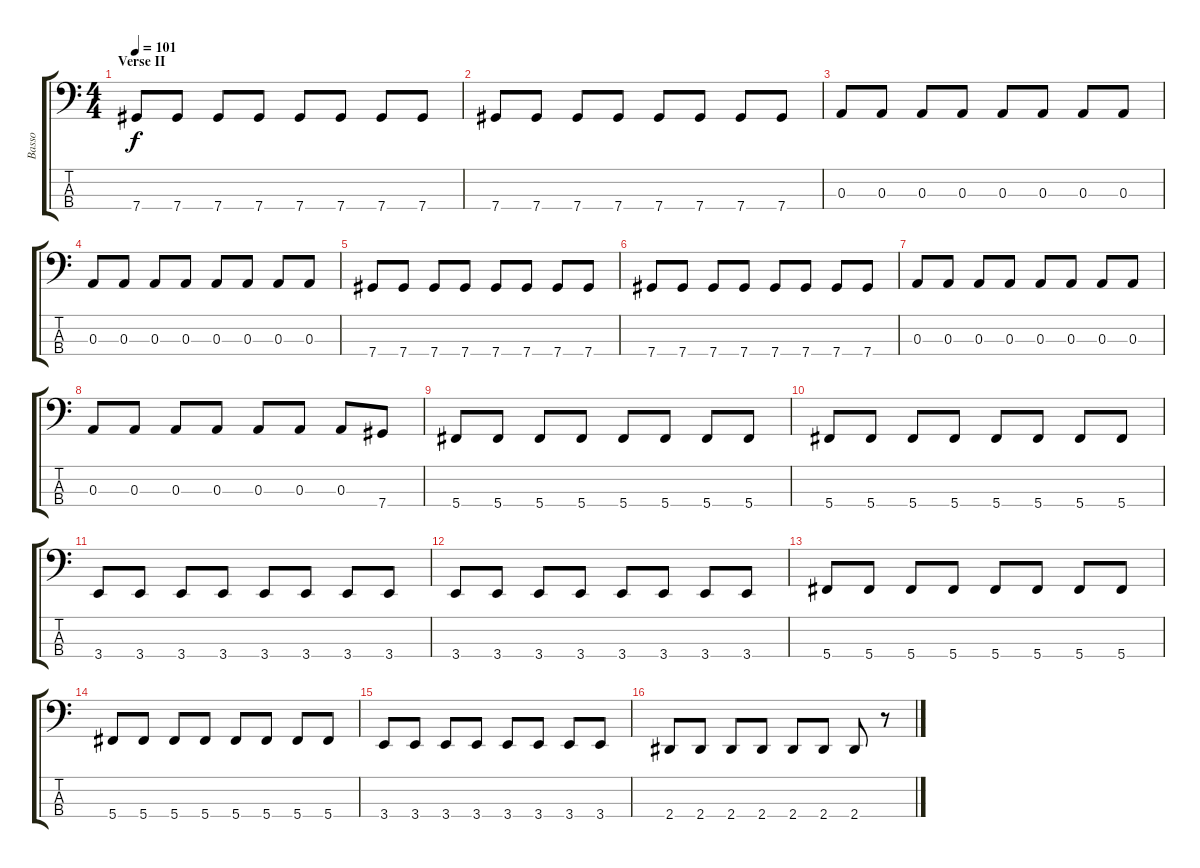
\track ("Basso" "Basso") {instrument electricbassfinger}
\staff {score tabs}
\tuning (G2 D2 A1 Db1) {hide}
\ts (4 4)
\section ("" "Verse II")
\tempo 101
\clef f4
\ks c
7.4.8{dy f} 7.4.8 7.4.8 7.4.8 7.4.8 7.4.8 7.4.8 7.4.8 |
7.4.8 7.4.8 7.4.8 7.4.8 7.4.8 7.4.8 7.4.8 7.4.8 |
0.3.8 0.3.8 0.3.8 0.3.8 0.3.8 0.3.8 0.3.8 0.3.8 |
0.3.8 0.3.8 0.3.8 0.3.8 0.3.8 0.3.8 0.3.8 0.3.8 |
7.4.8 7.4.8 7.4.8 7.4.8 7.4.8 7.4.8 7.4.8 7.4.8 |
7.4.8 7.4.8 7.4.8 7.4.8 7.4.8 7.4.8 7.4.8 7.4.8 |
0.3.8 0.3.8 0.3.8 0.3.8 0.3.8 0.3.8 0.3.8 0.3.8 |
0.3.8 0.3.8 0.3.8 0.3.8 0.3.8 0.3.8 0.3.8 7.4.8 |
5.4.8 5.4.8 5.4.8 5.4.8 5.4.8 5.4.8 5.4.8 5.4.8 |
5.4.8 5.4.8 5.4.8 5.4.8 5.4.8 5.4.8 5.4.8 5.4.8 |
3.4.8 3.4.8 3.4.8 3.4.8 3.4.8 3.4.8 3.4.8 3.4.8 |
3.4.8 3.4.8 3.4.8 3.4.8 3.4.8 3.4.8 3.4.8 3.4.8 |
5.4.8 5.4.8 5.4.8 5.4.8 5.4.8 5.4.8 5.4.8 5.4.8 |
5.4.8 5.4.8 5.4.8 5.4.8 5.4.8 5.4.8 5.4.8 5.4.8 |
3.4.8 3.4.8 3.4.8 3.4.8 3.4.8 3.4.8 3.4.8 3.4.8 |
2.4.8 2.4.8 2.4.8 2.4.8 2.4.8 2.4.8 2.4.8 r.8
